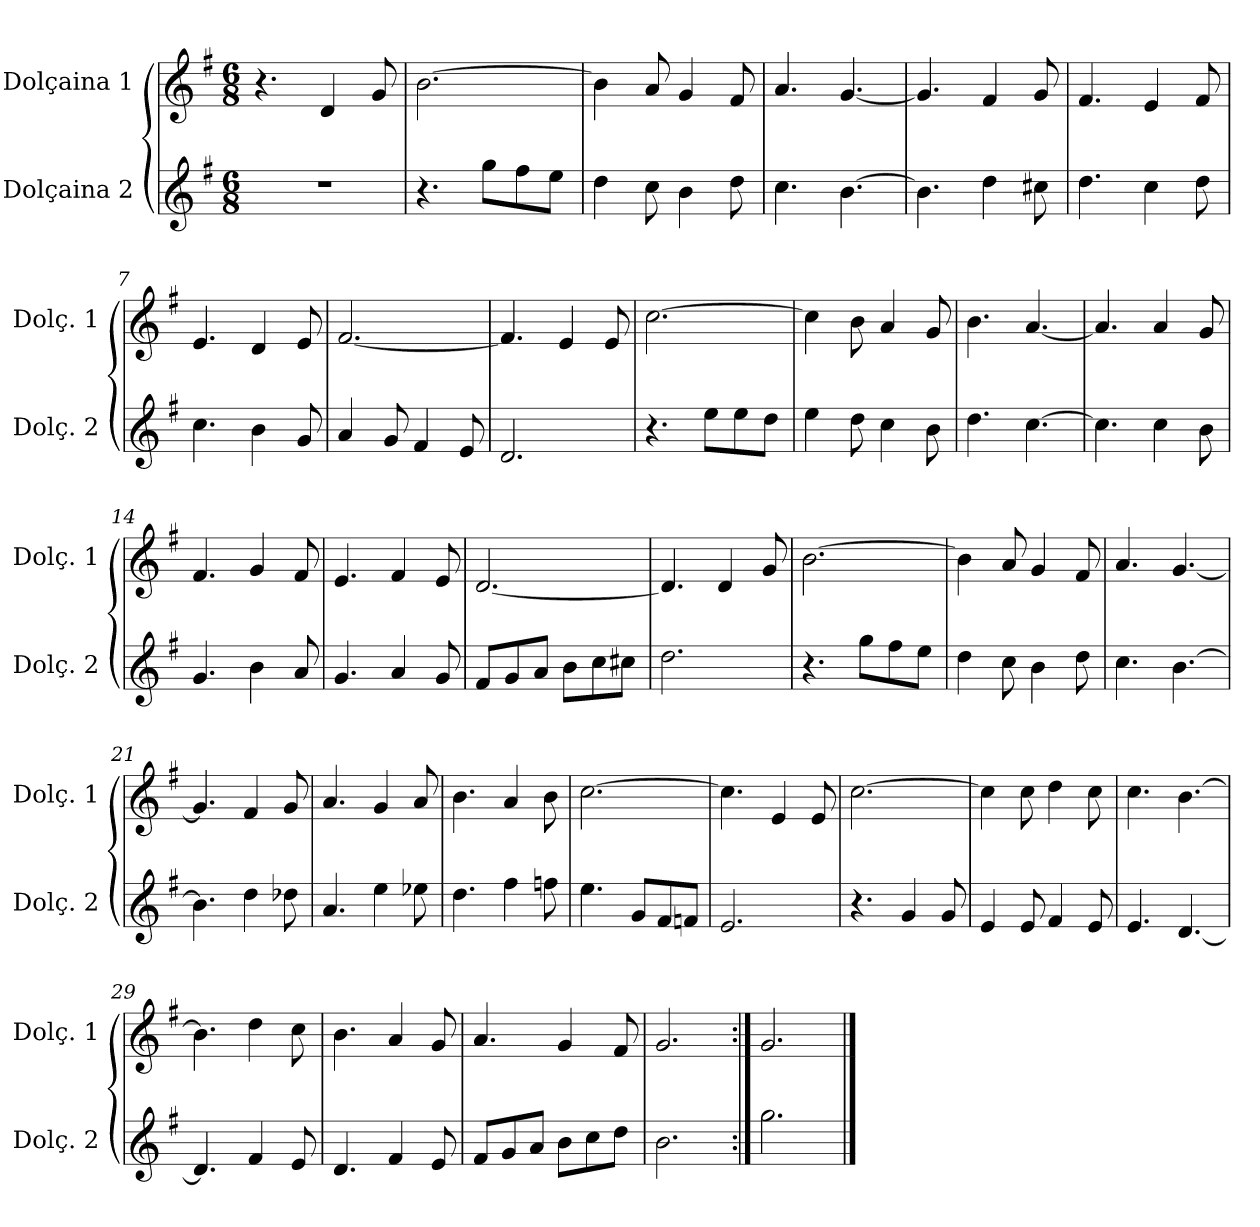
**kern	**kern
*part2	*part1
*staff2	*staff1
*I"Dolçaina 2	*I"Dolçaina 1
*I'Dolç. 2	*I'Dolç. 1
*clefG2	*clefG2
*ITrd1c2	*ITrd1c2
*k[b-]	*k[b-]
*M6/8	*M6/8
=1	=1
2.r	4.r
.	4c/
.	8f/
=2	=2
4.r	[2.a\
8ff\L	.
8ee\	.
8dd\J	.
=3	=3
4cc\	4a\]
8b-\	8g/
4a\	4f/
8cc\	8e/
=4	=4
4.b-\	4.g/
[4.a\	[4.f/
=5	=5
4.a\]	4.f/]
4cc\	4e/
8bn\	8f/
=6	=6
4.cc\	4.e/
4b-\	4d/
8cc\	8e/
=7	=7
4.b-\	4.d/
4a\	4c/
8f/	8d/
!!LO:LB:g=z
=8	=8
4g/	[2.e/
8f/	.
4e/	.
8d/	.
=9	=9
2.c/	4.e/]
.	4d/
.	8d/
=10	=10
4.r	[2.b-\
8dd\L	.
8dd\	.
8cc\J	.
=11	=11
4dd\	4b-\]
8cc\	8a\
4b-\	4g/
8a\	8f/
=12	=12
4.cc\	4.a\
[4.b-\	[4.g/
=13	=13
4.b-\]	4.g/]
4b-\	4g/
8a\	8f/
=14	=14
4.f/	4.e/
4a\	4f/
8g/	8e/
!!LO:LB:g=z
=15	=15
4.f/	4.d/
4g/	4e/
8f/	8d/
=16	=16
8e/L	[2.c/
8f/	.
8g/J	.
8a\L	.
8b-\	.
8bn\J	.
=17	=17
2.cc\	4.c/]
.	4c/
.	8f/
=18	=18
4.r	[2.a\
8ff\L	.
8ee\	.
8dd\J	.
=19	=19
4cc\	4a\]
8b-\	8g/
4a\	4f/
8cc\	8e/
=20	=20
4.b-\	4.g/
[4.a\	[4.f/
=21	=21
4.a\]	4.f/]
4cc\	4e/
8cc-X\	8f/
!!LO:LB:g=z
=22	=22
4.g/	4.g/
4dd\	4f/
8dd-X\	8g/
=23	=23
4.cc\	4.a\
4ee\	4g/
8ee-X\	8a\
=24	=24
4.dd\	[2.b-\
8f/L	.
8e/	.
8e-X/J	.
=25	=25
2.d/	4.b-\]
.	4d/
.	8d/
=26	=26
4.r	[2.b-\
4f/	.
8f/	.
=27	=27
4d/	4b-\]
8d/	8b-\
4e/	4cc\
8d/	8b-\
=28	=28
4.d/	4.b-\
[4.c/	[4.a\
!!LO:LB:g=z
=29	=29
4.c/]	4.a\]
4e/	4cc\
8d/	8b-\
=30	=30
4.c/	4.a\
4e/	4g/
8d/	8f/
=31	=31
8e/L	4.g/
8f/	.
8g/J	.
8a\L	4f/
8b-\	.
8cc\J	8e/
=32	=32
2.a\	2.f/
=33:|!	=33:|!
2.ff\	2.f/
==	==
*-	*-
